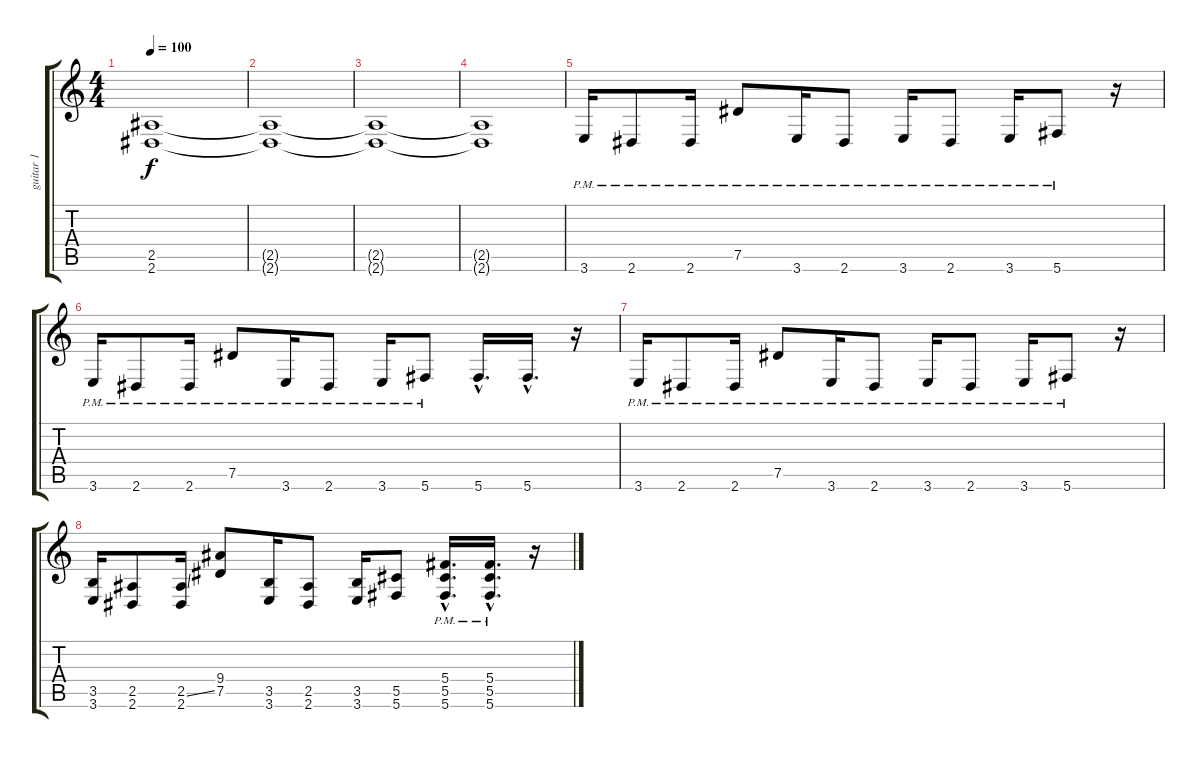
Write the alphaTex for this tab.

\track ("guitar 1" "guitar 1") {instrument distortionguitar}
\staff {score tabs}
\tuning (Eb4 Bb3 Gb3 Db3 Ab2 Db2) {hide}
\ts (4 4)
\tempo 100
\clef g2
\ks c
(2.5 2.6).1{dy f} |
(2.5{t} 2.6{t}).1 |
(2.5{t} 2.6{t}).1 |
(2.5{t} 2.6{t}).1 |
3.6{pm}.16 2.6{pm}.8 2.6{pm}.16 7.5{pm}.8 3.6{pm}.16 2.6{pm}.8 3.6{pm}.16 2.6{pm}.8 3.6{pm}.16 5.6{pm}.8 r.16 |
3.6{pm}.16 2.6{pm}.8 2.6{pm}.16 7.5{pm}.8 3.6{pm}.16 2.6{pm}.8 3.6{pm}.16 5.6{pm}.8 5.6{hac}.16{d} 5.6{hac}.16{d} r.16 |
3.6{pm}.16 2.6{pm}.8 2.6{pm}.16 7.5{pm}.8 3.6{pm}.16 2.6{pm}.8 3.6{pm}.16 2.6{pm}.8 3.6{pm}.16 5.6{pm}.8 r.16 |
(3.5 3.6).16 (2.5 2.6).8 (2.5{ss} 2.6).16 (9.4 7.5).8 (3.5 3.6).16 (2.5 2.6).8 (3.5 3.6).16 (5.5 5.6).8 (5.4{hac pm} 5.5{hac pm} 5.6{hac pm}).16{d} (5.4{hac pm} 5.5{hac pm} 5.6{hac pm}).16{d} r.16
